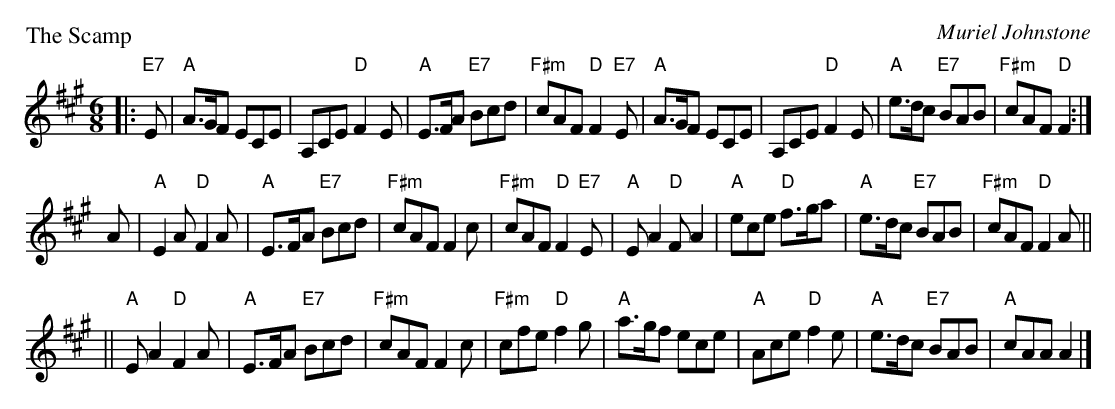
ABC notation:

X:1
P: The Scamp
C: Muriel Johnstone
M: 6/8
L: 1/8
K: A
|: "E7"E \
| "A"A>GF ECE | A,CE "D"F2E | "A"E>FA "E7"Bcd | "F#m"cAF "D"F2"E7"E \
| "A"A>GF ECE | A,CE "D"F2E | "A"e>dc "E7"BAB | "F#m"cAF "D"F2 :|
A \
| "A"E2A "D"F2A | "A"E>FA "E7"Bcd | "F#m"cAF F2c | "F#m"cAF "D"F2"E7"E \
| "A"EA2 "D"FA2 | "A"ece "D"f>ga | "A"e>dc "E7"BAB | "F#m"cAF "D"F2A ||
|| "A"EA2 "D"F2A | "A"E>FA "E7"Bcd | "F#m"cAF F2c | "F#m"cfe "D"f2g \
| "A"a>gf ece | "A"Ace "D"f2e | "A"e>dc "E7"BAB | "A"cAA A2 |]
